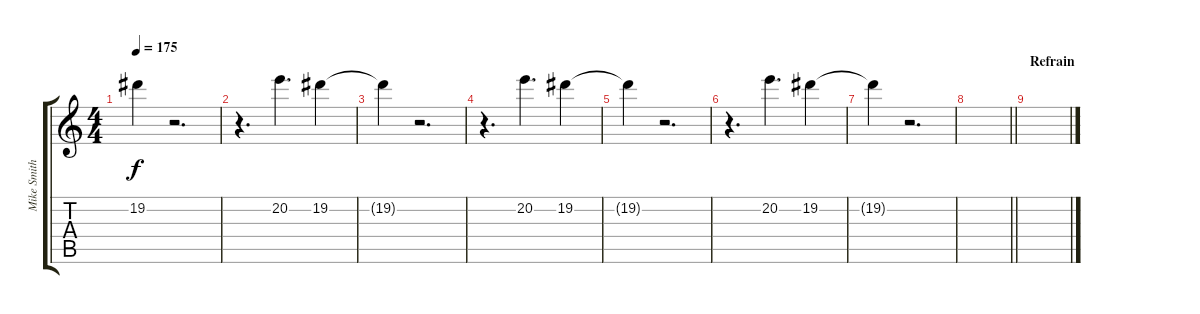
\track ("Mike Smith (Harmonics)" "Mike Smith") {instrument electricguitarclean}
\staff {score tabs}
\tuning (Db4 Ab3 E3 B2 Gb2 B1) {hide}
\ts (4 4)
\tempo 175
\clef g2
\ks c
19.2{t}.4{dy f} r.2{d} |
r.4{d} 20.2.4{d} 19.2.4 |
19.2{t}.4 r.2{d} |
r.4{d} 20.2.4{d} 19.2.4 |
19.2{t}.4 r.2{d} |
r.4{d} 20.2.4{d} 19.2.4 |
19.2{t}.4 r.2{d} |
\barLineRight lightlight
|
\section ("" "Refrain")
